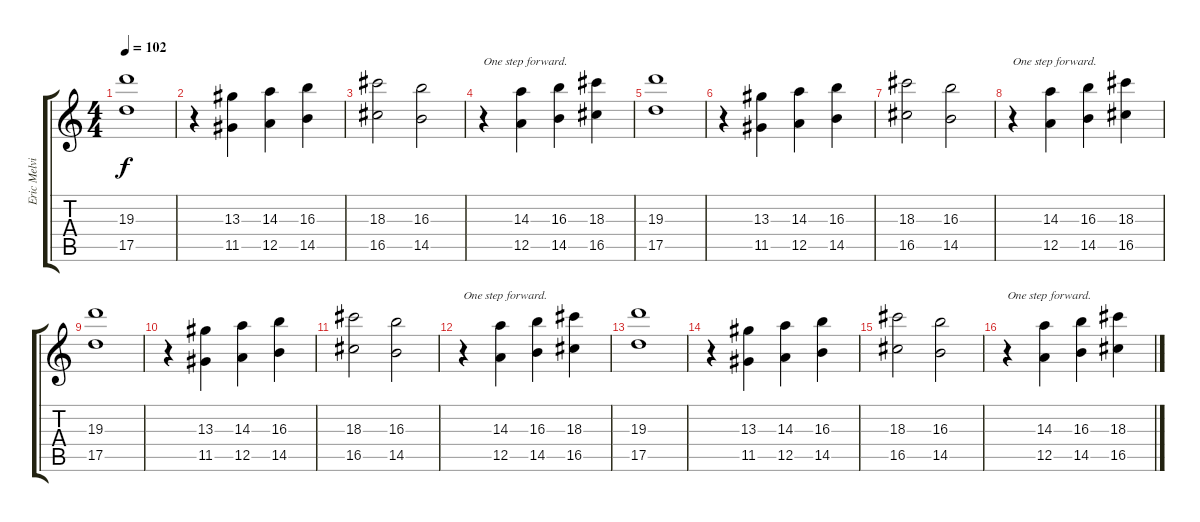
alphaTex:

\track ("Eric Melvin" "Eric Melvi") {instrument distortionguitar}
\staff {score tabs}
\tuning (E4 B3 G3 D3 A2 E2) {hide}
\ts (4 4)
\tempo 102
\clef g2
\ks c
(19.3 17.5).1{dy f} |
r.4 (13.3 11.5).4 (14.3 12.5).4 (16.3 14.5).4 |
(18.3 16.5).2 (16.3 14.5).2 |
r.4{txt "One step forward."} (14.3 12.5).4 (16.3 14.5).4 (18.3 16.5).4 |
(19.3 17.5).1 |
r.4 (13.3 11.5).4 (14.3 12.5).4 (16.3 14.5).4 |
(18.3 16.5).2 (16.3 14.5).2 |
r.4{txt "One step forward."} (14.3 12.5).4 (16.3 14.5).4 (18.3 16.5).4 |
(19.3 17.5).1 |
r.4 (13.3 11.5).4 (14.3 12.5).4 (16.3 14.5).4 |
(18.3 16.5).2 (16.3 14.5).2 |
r.4{txt "One step forward." volume 10} (14.3 12.5).4 (16.3 14.5).4 (18.3 16.5).4 |
(19.3 17.5).1 |
r.4 (13.3 11.5).4 (14.3 12.5).4 (16.3 14.5).4 |
(18.3 16.5).2 (16.3 14.5).2 |
r.4{txt "One step forward."} (14.3 12.5).4 (16.3 14.5).4 (18.3 16.5).4
